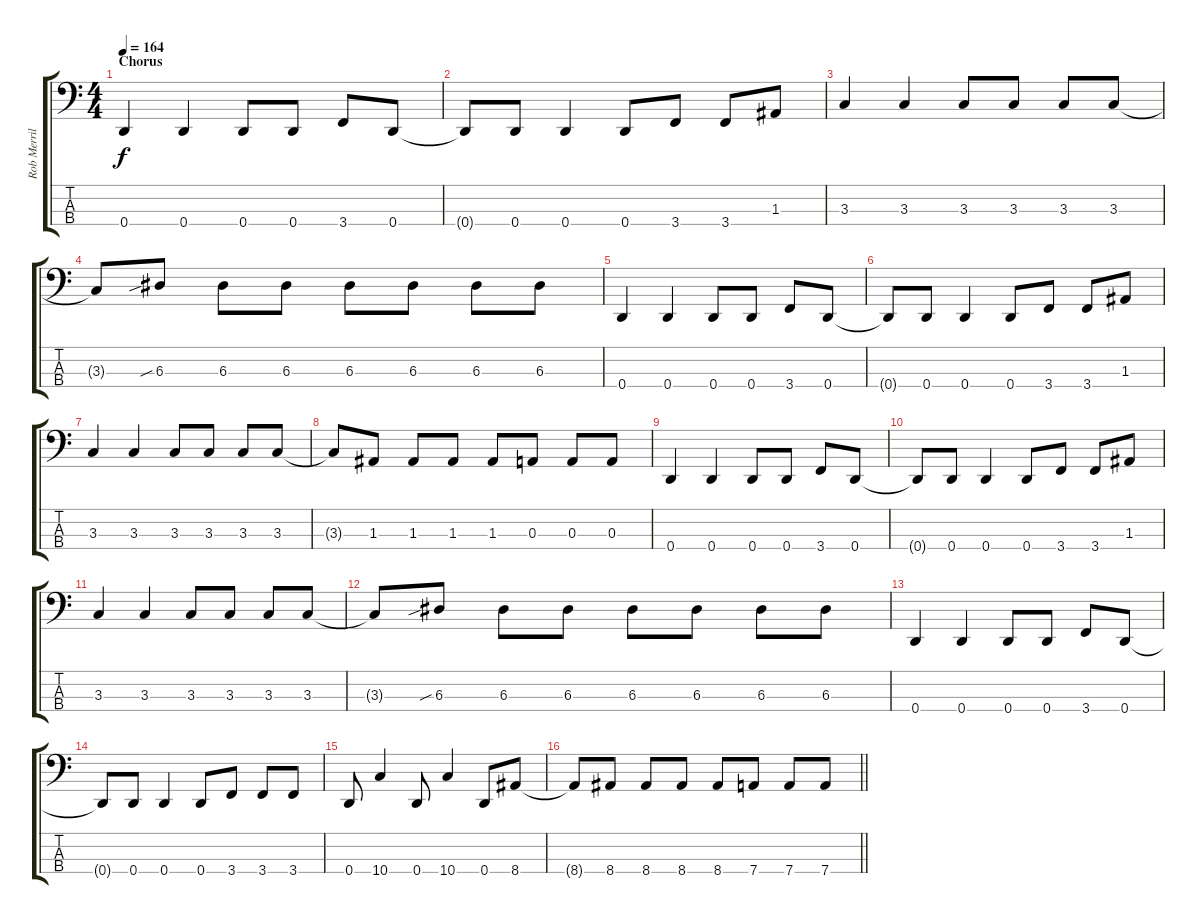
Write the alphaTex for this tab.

\track ("Rob Merrill" "Rob Merril") {instrument electricbassfinger}
\staff {score tabs}
\tuning (G2 D2 A1 D1) {hide}
\ts (4 4)
\section ("" "Chorus")
\tempo 164
\clef f4
\ks c
0.4.4{dy f} 0.4.4 0.4.8 0.4.8 3.4.8 0.4.8 |
0.4{t}.8 0.4.8 0.4.4 0.4.8 3.4.8 3.4.8 1.3.8 |
3.3.4 3.3.4 3.3.8 3.3.8 3.3.8 3.3.8 |
3.3{t}.8 6.3{sib}.8 6.3.8 6.3.8 6.3.8 6.3.8 6.3.8 6.3.8 |
0.4.4 0.4.4 0.4.8 0.4.8 3.4.8 0.4.8 |
0.4{t}.8 0.4.8 0.4.4 0.4.8 3.4.8 3.4.8 1.3.8 |
3.3.4 3.3.4 3.3.8 3.3.8 3.3.8 3.3.8 |
3.3{t}.8 1.3.8 1.3.8 1.3.8 1.3.8 0.3.8 0.3.8 0.3.8 |
0.4.4 0.4.4 0.4.8 0.4.8 3.4.8 0.4.8 |
0.4{t}.8 0.4.8 0.4.4 0.4.8 3.4.8 3.4.8 1.3.8 |
3.3.4 3.3.4 3.3.8 3.3.8 3.3.8 3.3.8 |
3.3{t}.8 6.3{sib}.8 6.3.8 6.3.8 6.3.8 6.3.8 6.3.8 6.3.8 |
0.4.4 0.4.4 0.4.8 0.4.8 3.4.8 0.4.8 |
0.4{t}.8 0.4.8 0.4.4 0.4.8 3.4.8 3.4.8 3.4.8 |
0.4.8 10.4.4 0.4.8 10.4.4 0.4.8 8.4.8 |
\barLineRight lightlight
8.4{t}.8 8.4.8 8.4.8 8.4.8 8.4.8 7.4.8 7.4.8 7.4.8
